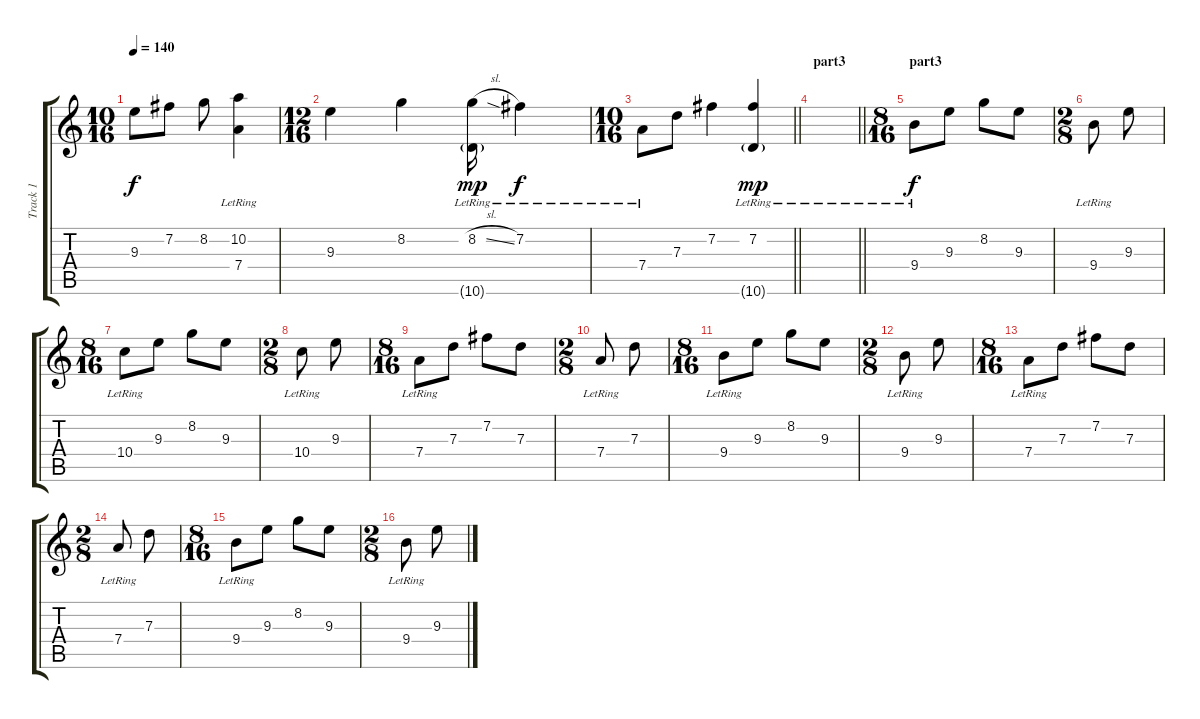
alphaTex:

\track ("Track 1" "Track 1") {instrument acousticguitarnylon}
\staff {score tabs}
\tuning (E4 B3 G3 D3 A2 E2) {hide}
\ts (10 16)
\tempo 140
\clef g2
\ks c
9.3.8{dy f} 7.2.8 8.2.8 (10.2 7.4{lr}).4 |
\ts (12 16)
9.3.4 8.2.4 (8.2{sl} 10.6{g lr}).16{dy mp} 7.2{lr}.4{dy f} |
\ts (10 16)
\barLineRight lightlight
7.4{lr}.8 7.3.8 7.2.4 (7.2{lr} 10.6{g lr}).4{dy mp} |
\section ("" "part3")
\barLineRight lightlight
|
\ts (8 16)
\section ("" "part3")
9.4{lr}.8{dy f} 9.3.8 8.2.8 9.3.8 |
\ts (2 8)
9.4{lr}.8 9.3.8 |
\ts (8 16)
10.4{lr}.8 9.3.8 8.2.8 9.3.8 |
\ts (2 8)
10.4{lr}.8 9.3.8 |
\ts (8 16)
7.4{lr}.8 7.3.8 7.2.8 7.3.8 |
\ts (2 8)
7.4{lr}.8 7.3.8 |
\ts (8 16)
9.4{lr}.8 9.3.8 8.2.8 9.3.8 |
\ts (2 8)
9.4{lr}.8 9.3.8 |
\ts (8 16)
7.4{lr}.8 7.3.8 7.2.8 7.3.8 |
\ts (2 8)
7.4{lr}.8 7.3.8 |
\ts (8 16)
9.4{lr}.8 9.3.8 8.2.8 9.3.8 |
\ts (2 8)
9.4{lr}.8 9.3.8
